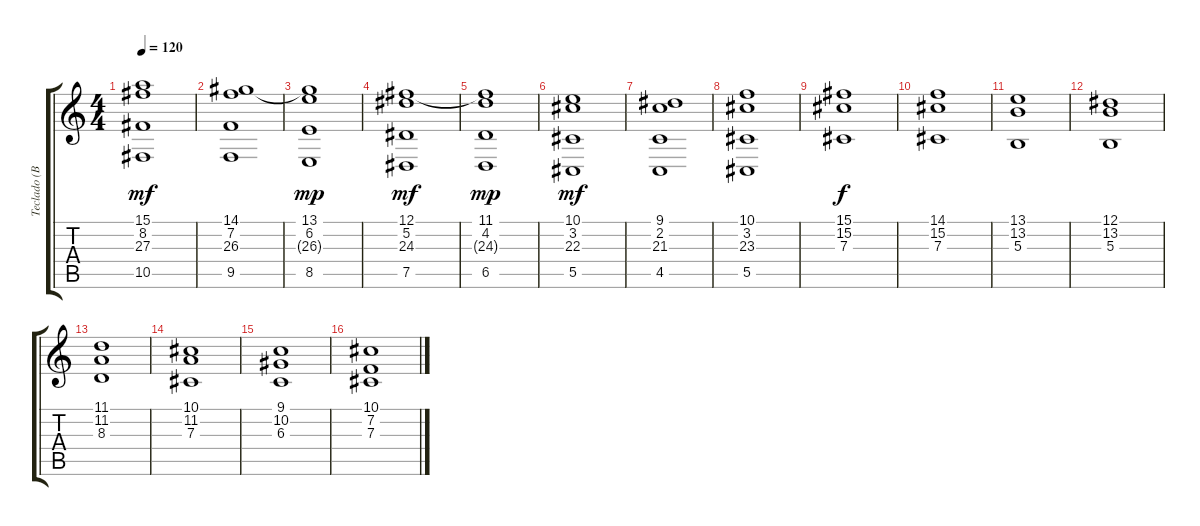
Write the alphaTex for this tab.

\track ("Teclado (Background)" "Teclado (B") {instrument stringensemble1}
\staff {score tabs}
\tuning (Eb4 Bb3 Gb3 Db3 Ab2 Eb2) {hide}
\ts (4 4)
\tempo 120
\clef g2
\ks c
(15.1 8.2 27.3 10.5).1{dy mf} |
(14.1 7.2 26.3 9.5).1 |
(13.1 6.2 26.3{t} 8.5).1{dy mp} |
(12.1 5.2 24.3 7.5).1{dy mf} |
(11.1 4.2 24.3{t} 6.5).1{dy mp} |
(10.1 3.2 22.3 5.5).1{dy mf} |
(9.1 2.2 21.3 4.5).1 |
(10.1 3.2 23.3 5.5).1 |
(15.1 15.2 7.3).1{dy f} |
(14.1 15.2 7.3).1 |
(13.1 13.2 5.3).1 |
(12.1 13.2 5.3).1 |
(11.1 11.2 8.3).1 |
(10.1 11.2 7.3).1 |
(9.1 10.2 6.3).1 |
(10.1 7.2 7.3).1
